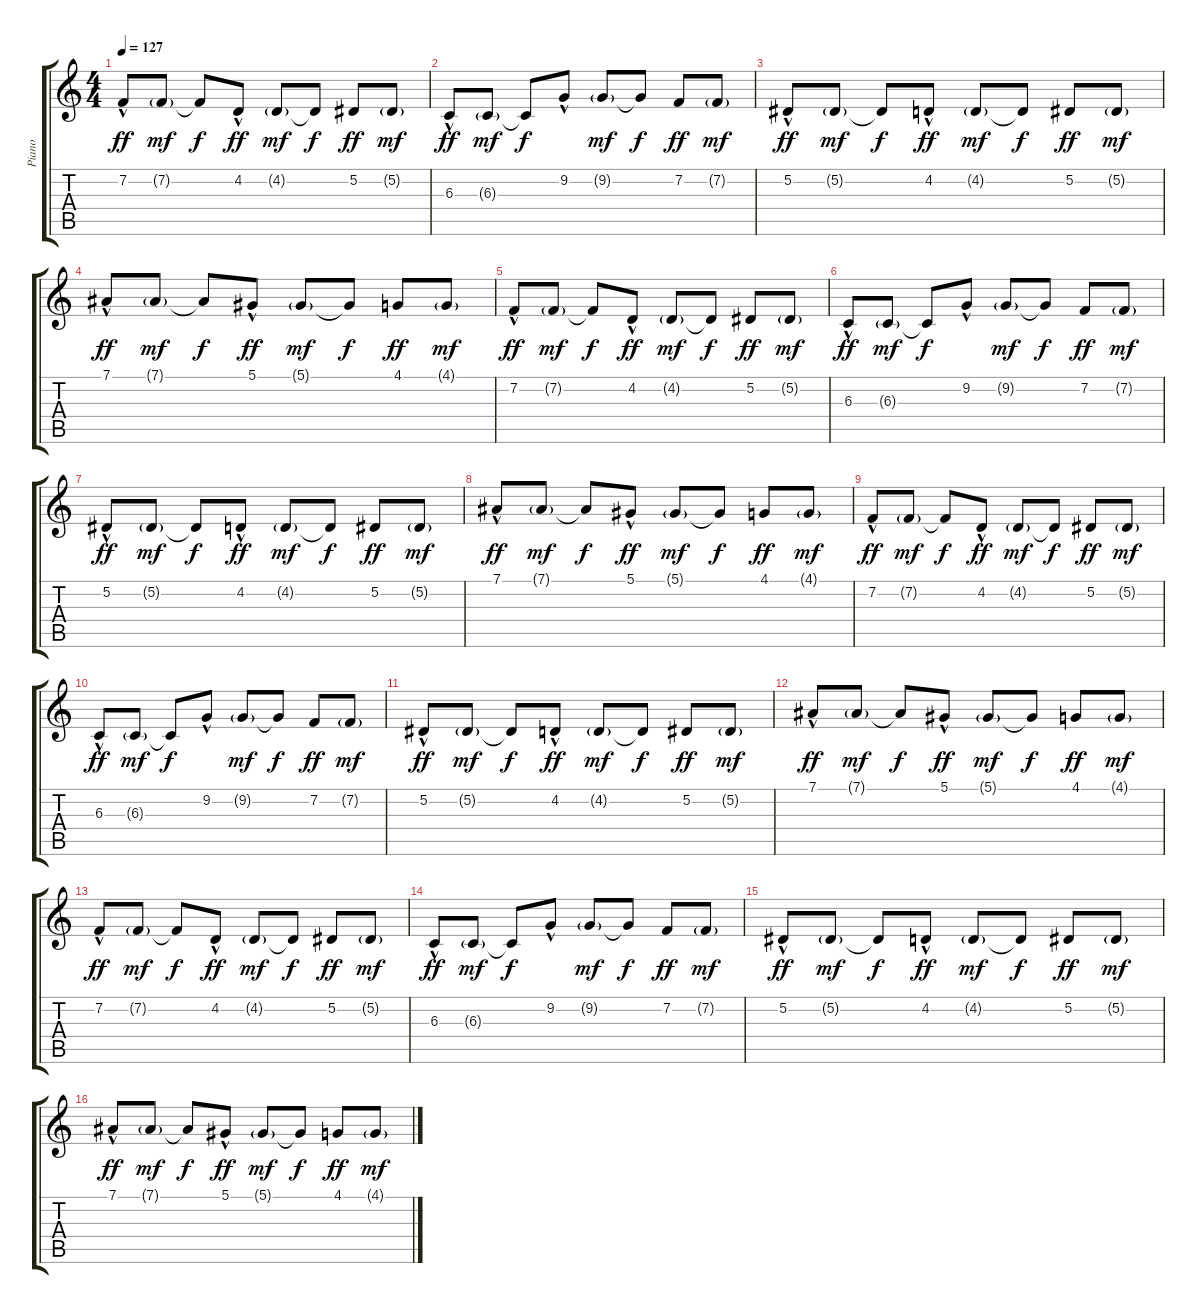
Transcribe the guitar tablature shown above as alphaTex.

\track ("Piano" "Piano") {instrument brightacousticpiano}
\staff {score tabs}
\tuning (Eb4 Bb3 Gb3 Db3 Ab2 Eb2) {hide}
\ts (4 4)
\tempo 127
\clef g2
\ks c
7.2{hac}.8{dy ff} 7.2{g}.8{dy mf} 7.2{t}.8{dy f} 4.2{hac}.8{dy ff} 4.2{g}.8{dy mf} 4.2{t}.8{dy f} 5.2.8{dy ff} 5.2{g}.8{dy mf} |
6.3{hac}.8{dy ff} 6.3{g}.8{dy mf} 6.3{t}.8{dy f} 9.2{hac}.8 9.2{g}.8{dy mf} 9.2{t}.8{dy f} 7.2.8{dy ff} 7.2{g}.8{dy mf} |
5.2{hac}.8{dy ff} 5.2{g}.8{dy mf} 5.2{t}.8{dy f} 4.2{hac}.8{dy ff} 4.2{g}.8{dy mf} 4.2{t}.8{dy f} 5.2.8{dy ff} 5.2{g}.8{dy mf} |
7.1{hac}.8{dy ff} 7.1{g}.8{dy mf} 7.1{t}.8{dy f} 5.1{hac}.8{dy ff} 5.1{g}.8{dy mf} 5.1{t}.8{dy f} 4.1.8{dy ff} 4.1{g}.8{dy mf} |
7.2{hac}.8{dy ff} 7.2{g}.8{dy mf} 7.2{t}.8{dy f} 4.2{hac}.8{dy ff} 4.2{g}.8{dy mf} 4.2{t}.8{dy f} 5.2.8{dy ff} 5.2{g}.8{dy mf} |
6.3{hac}.8{dy ff} 6.3{g}.8{dy mf} 6.3{t}.8{dy f} 9.2{hac}.8 9.2{g}.8{dy mf} 9.2{t}.8{dy f} 7.2.8{dy ff} 7.2{g}.8{dy mf} |
5.2{hac}.8{dy ff} 5.2{g}.8{dy mf} 5.2{t}.8{dy f} 4.2{hac}.8{dy ff} 4.2{g}.8{dy mf} 4.2{t}.8{dy f} 5.2.8{dy ff} 5.2{g}.8{dy mf} |
7.1{hac}.8{dy ff} 7.1{g}.8{dy mf} 7.1{t}.8{dy f} 5.1{hac}.8{dy ff} 5.1{g}.8{dy mf} 5.1{t}.8{dy f} 4.1.8{dy ff} 4.1{g}.8{dy mf} |
7.2{hac}.8{dy ff} 7.2{g}.8{dy mf} 7.2{t}.8{dy f} 4.2{hac}.8{dy ff} 4.2{g}.8{dy mf} 4.2{t}.8{dy f} 5.2.8{dy ff} 5.2{g}.8{dy mf} |
6.3{hac}.8{dy ff} 6.3{g}.8{dy mf} 6.3{t}.8{dy f} 9.2{hac}.8 9.2{g}.8{dy mf} 9.2{t}.8{dy f} 7.2.8{dy ff} 7.2{g}.8{dy mf} |
5.2{hac}.8{dy ff} 5.2{g}.8{dy mf} 5.2{t}.8{dy f} 4.2{hac}.8{dy ff} 4.2{g}.8{dy mf} 4.2{t}.8{dy f} 5.2.8{dy ff} 5.2{g}.8{dy mf} |
7.1{hac}.8{dy ff} 7.1{g}.8{dy mf} 7.1{t}.8{dy f} 5.1{hac}.8{dy ff} 5.1{g}.8{dy mf} 5.1{t}.8{dy f} 4.1.8{dy ff} 4.1{g}.8{dy mf} |
7.2{hac}.8{dy ff} 7.2{g}.8{dy mf} 7.2{t}.8{dy f} 4.2{hac}.8{dy ff} 4.2{g}.8{dy mf} 4.2{t}.8{dy f} 5.2.8{dy ff} 5.2{g}.8{dy mf} |
6.3{hac}.8{dy ff} 6.3{g}.8{dy mf} 6.3{t}.8{dy f} 9.2{hac}.8 9.2{g}.8{dy mf} 9.2{t}.8{dy f} 7.2.8{dy ff} 7.2{g}.8{dy mf} |
5.2{hac}.8{dy ff} 5.2{g}.8{dy mf} 5.2{t}.8{dy f} 4.2{hac}.8{dy ff} 4.2{g}.8{dy mf} 4.2{t}.8{dy f} 5.2.8{dy ff} 5.2{g}.8{dy mf} |
7.1{hac}.8{dy ff} 7.1{g}.8{dy mf} 7.1{t}.8{dy f} 5.1{hac}.8{dy ff} 5.1{g}.8{dy mf} 5.1{t}.8{dy f} 4.1.8{dy ff} 4.1{g}.8{dy mf}
